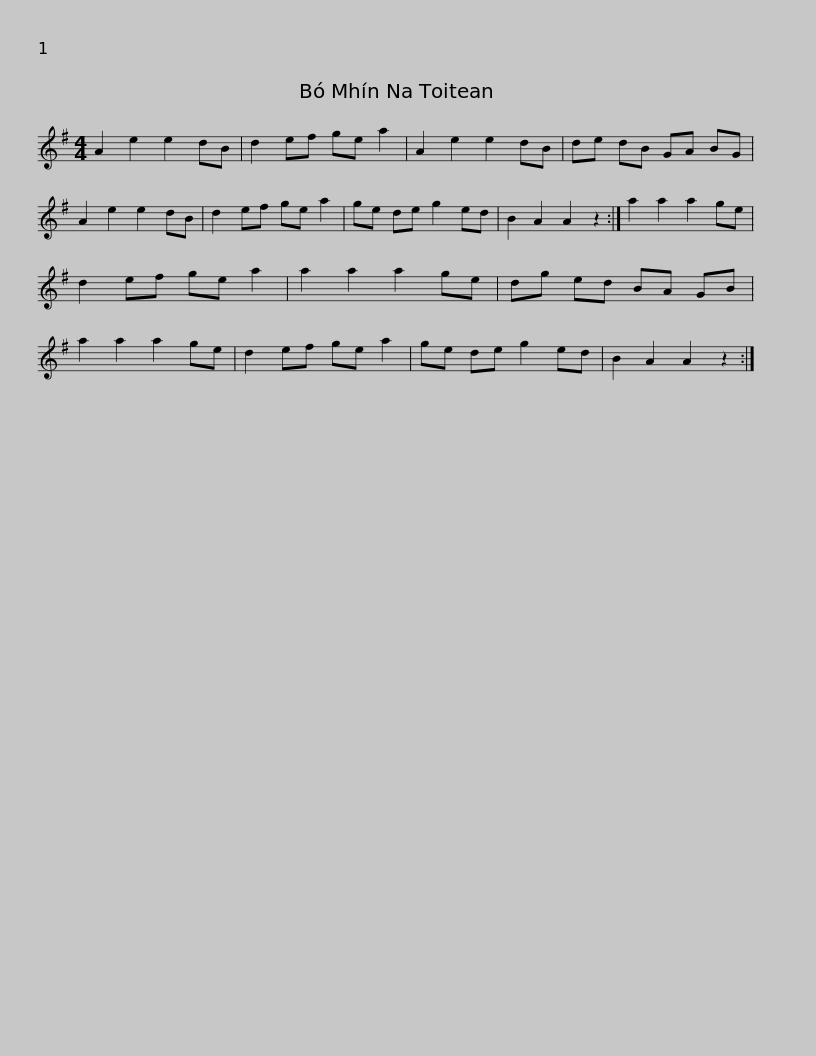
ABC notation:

X:1
L:1/8
M:4/4
I:linebreak $
K:G
V:1 treble
V:1
 A2 e2 e2 dB | d2 ef ge a2 | A2 e2 e2 dB | de dB GA BG | A2 e2 e2 dB | %5
 d2 ef ge a2 | ge de g2 ed |$ B2 A2 A2 z2 :| a2 a2 a2 ge | d2 ef ge a2 | %10
 a2 a2 a2 ge | dg ed BA GB | a2 a2 a2 ge | d2 ef ge a2 |$ ge de g2 ed | %15
 B2 A2 A2 z2 :| %16
